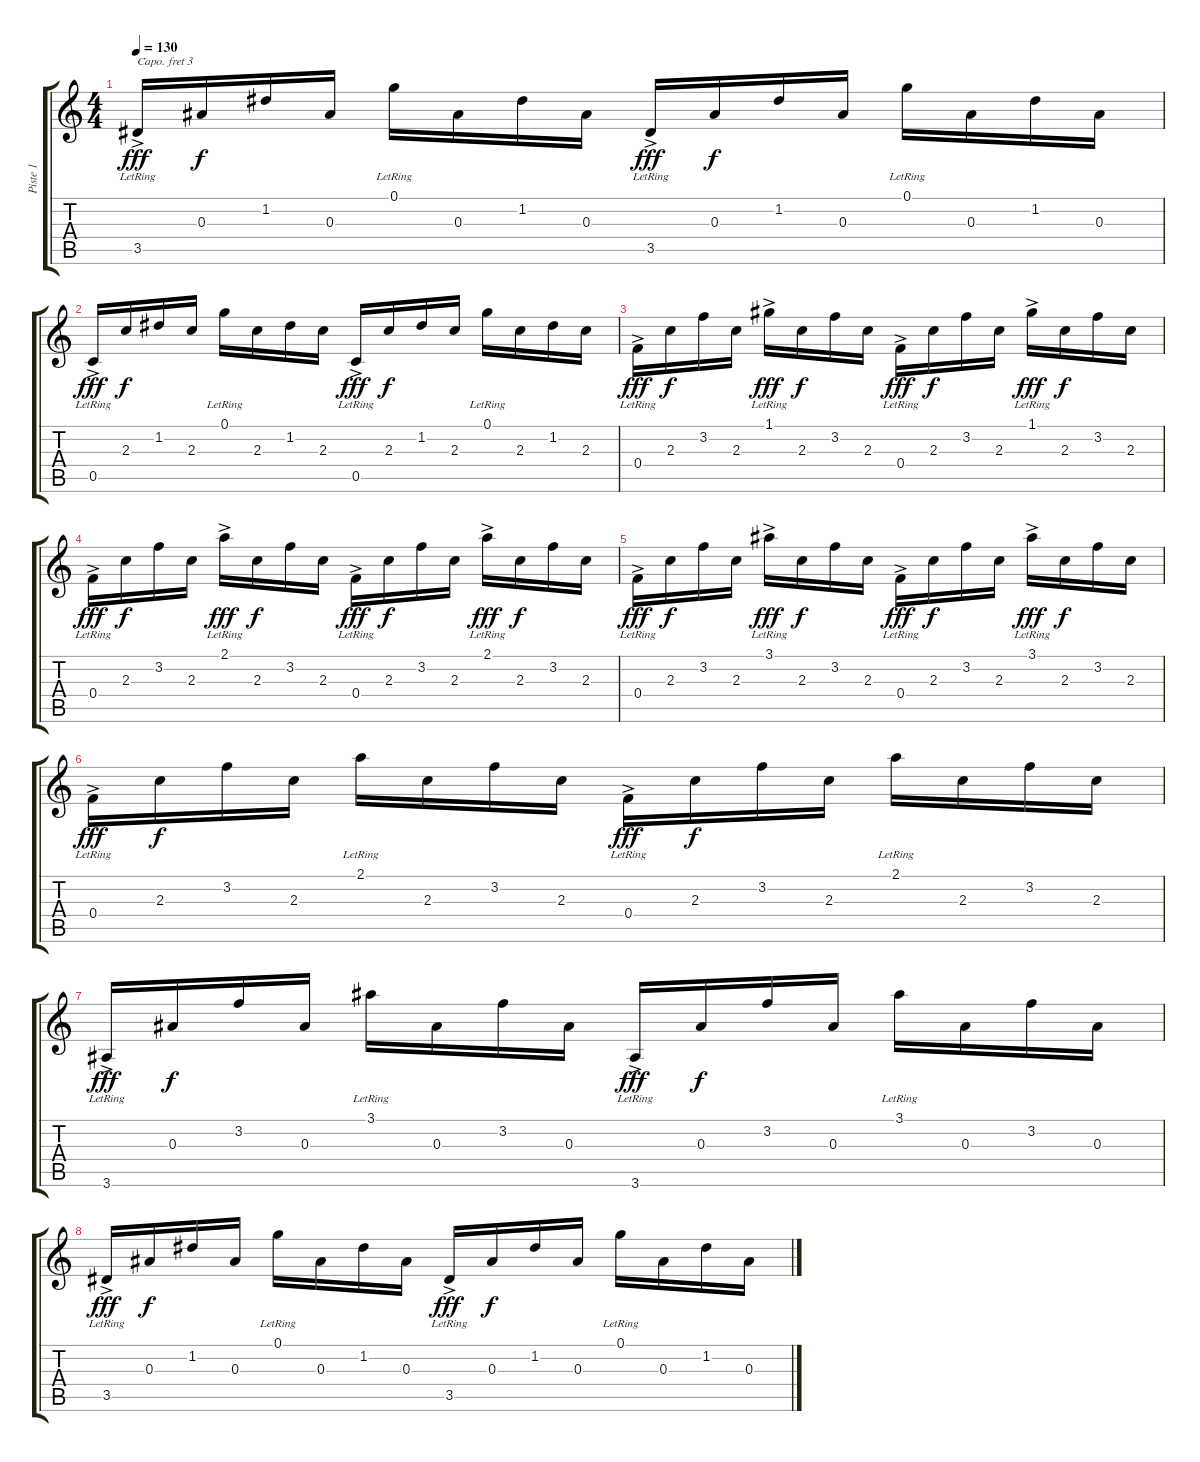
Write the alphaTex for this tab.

\track ("Piste 1" "Piste 1") {instrument acousticguitarnylon}
\staff {score tabs}
\capo 3
\tuning (E4 B3 G3 D3 A2 E2) {hide}
\ts (4 4)
\tempo 130
\clef g2
\ks c
3.5{ac lr}.16{dy fff} 0.3.16{dy f} 1.2.16 0.3.16 0.1{lr}.16 0.3.16 1.2.16 0.3.16 3.5{ac lr}.16{dy fff} 0.3.16{dy f} 1.2.16 0.3.16 0.1{lr}.16 0.3.16 1.2.16 0.3.16 |
0.5{ac lr}.16{dy fff} 2.3.16{dy f} 1.2.16 2.3.16 0.1{lr}.16 2.3.16 1.2.16 2.3.16 0.5{ac lr}.16{dy fff} 2.3.16{dy f} 1.2.16 2.3.16 0.1{lr}.16 2.3.16 1.2.16 2.3.16 |
0.4{ac lr}.16{dy fff} 2.3.16{dy f} 3.2.16 2.3.16 1.1{ac lr}.16{dy fff} 2.3.16{dy f} 3.2.16 2.3.16 0.4{ac lr}.16{dy fff} 2.3.16{dy f} 3.2.16 2.3.16 1.1{ac lr}.16{dy fff} 2.3.16{dy f} 3.2.16 2.3.16 |
0.4{ac lr}.16{dy fff} 2.3.16{dy f} 3.2.16 2.3.16 2.1{ac lr}.16{dy fff} 2.3.16{dy f} 3.2.16 2.3.16 0.4{ac lr}.16{dy fff} 2.3.16{dy f} 3.2.16 2.3.16 2.1{ac lr}.16{dy fff} 2.3.16{dy f} 3.2.16 2.3.16 |
0.4{ac lr}.16{dy fff} 2.3.16{dy f} 3.2.16 2.3.16 3.1{ac lr}.16{dy fff} 2.3.16{dy f} 3.2.16 2.3.16 0.4{ac lr}.16{dy fff} 2.3.16{dy f} 3.2.16 2.3.16 3.1{ac lr}.16{dy fff} 2.3.16{dy f} 3.2.16 2.3.16 |
0.4{ac lr}.16{dy fff} 2.3.16{dy f} 3.2.16 2.3.16 2.1{lr}.16 2.3.16 3.2.16 2.3.16 0.4{ac lr}.16{dy fff} 2.3.16{dy f} 3.2.16 2.3.16 2.1{lr}.16 2.3.16 3.2.16 2.3.16 |
3.6{ac lr}.16{dy fff} 0.3.16{dy f} 3.2.16 0.3.16 3.1{lr}.16 0.3.16 3.2.16 0.3.16 3.6{ac lr}.16{dy fff} 0.3.16{dy f} 3.2.16 0.3.16 3.1{lr}.16 0.3.16 3.2.16 0.3.16 |
3.5{ac lr}.16{dy fff} 0.3.16{dy f} 1.2.16 0.3.16 0.1{lr}.16 0.3.16 1.2.16 0.3.16 3.5{ac lr}.16{dy fff} 0.3.16{dy f} 1.2.16 0.3.16 0.1{lr}.16 0.3.16 1.2.16 0.3.16
